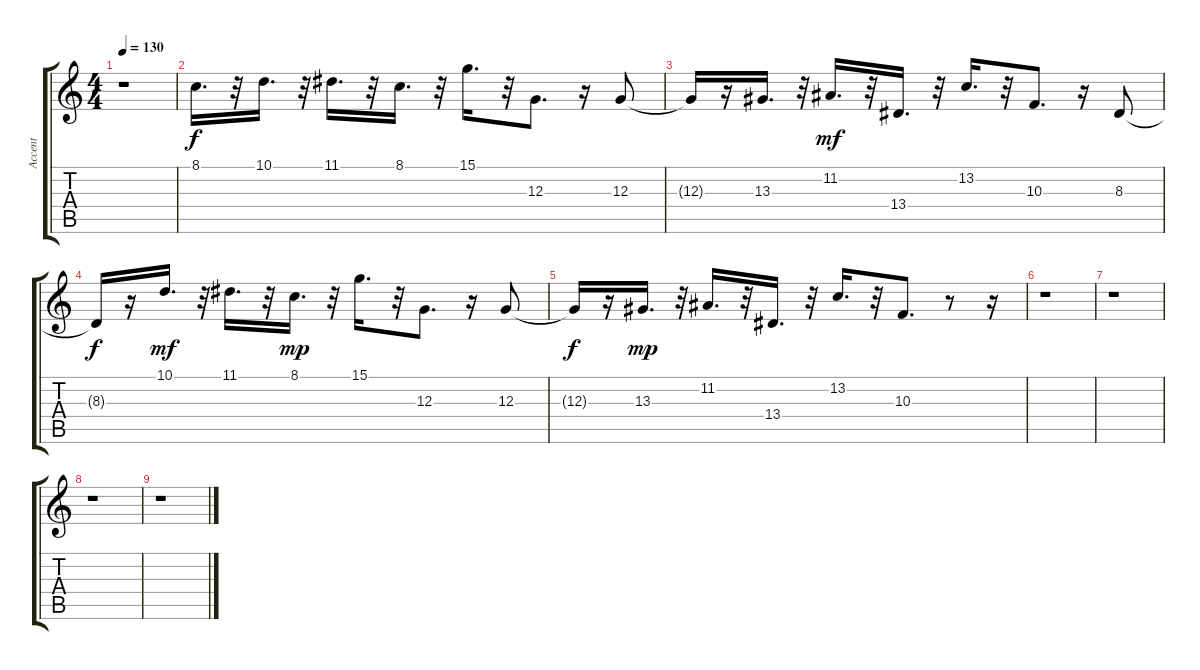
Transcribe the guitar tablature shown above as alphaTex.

\track ("Accent" "Accent") {instrument ocarina}
\staff {score tabs}
\tuning (E4 B3 G3 D3 A2 E2) {hide}
\ts (4 4)
\tempo 130
\clef g2
\ks c
r.1{dy fff} |
8.1.16{d dy f} r.32 10.1.16{d} r.32 11.1.16{d} r.32 8.1.16{d} r.32 15.1.16{d} r.32 12.3.8{d} r.16 12.3.8 |
12.3{t}.16 r.16 13.3.16{d} r.32 11.2.16{d dy mf} r.32 13.4.16{d} r.32 13.2.16{d} r.32 10.3.8{d} r.16 8.3.8 |
8.3{t}.16{dy f} r.16 10.1.16{d dy mf} r.32 11.1.16{d} r.32 8.1.16{d dy mp} r.32 15.1.16{d} r.32 12.3.8{d} r.16 12.3.8 |
12.3{t}.16{dy f} r.16 13.3.16{d dy mp} r.32 11.2.16{d} r.32 13.4.16{d} r.32 13.2.16{d} r.32 10.3.8{d} r.8 r.16 |
r.1 |
r.1 |
r.1 |
r.1
